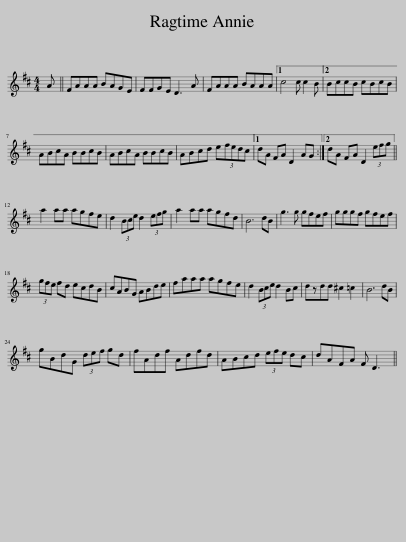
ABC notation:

X:1
L:1/8
M:4/4
I:linebreak $
K:D
V:1 treble
V:1
 A || FAAA BAGE | FFGE D3 A | FAAA BAAA |1 c4 c c2 B ||2 %5
 BccB cBcB |$ ABcA BBcB | ABcA BBcB | ABcd e(3fedc ||1 dA FA D2 AG :|2 %10
 dA FA D2 (3efg ||$ a2 aa agfe | d2 (3Bce d2 (3efg | a2 aa agfd | B6 dB | %15
 g3 g gfef | gggf gfef |$ (3gfe fd ecdB | cABG ABde | faaa agfe | %20
 d2 (3Bce d2 Bc | dzdd ^c2 =c2 | B6 dB |$ gBdG (3def gd | fAdf Adfd | %25
 ABcd (3efe dc | dAFA F D3 || %27
